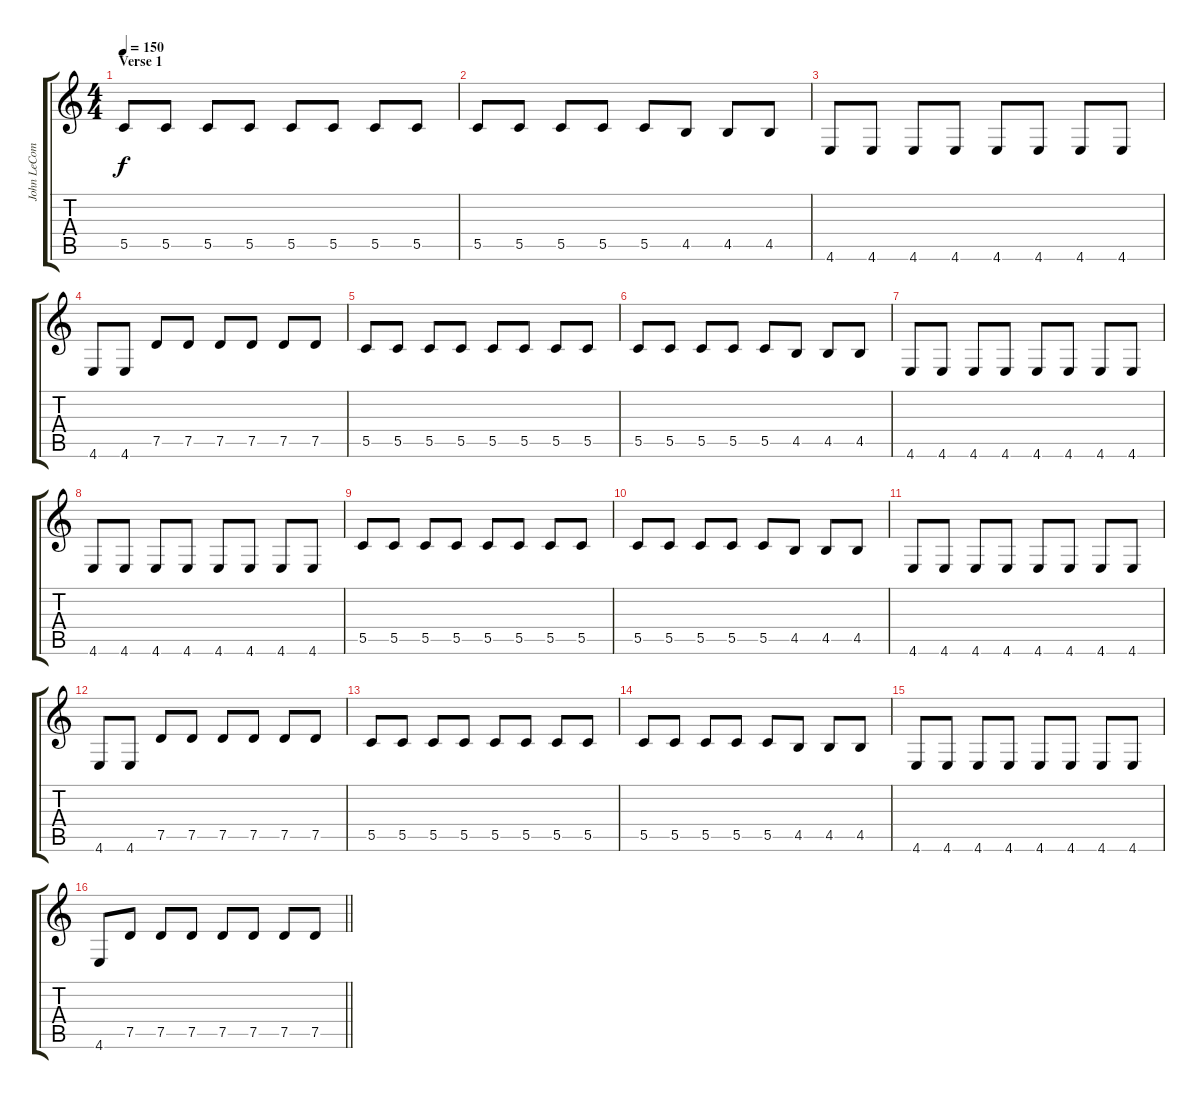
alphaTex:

\track ("John LeCompt" "John LeCom") {instrument distortionguitar}
\staff {score tabs}
\tuning (D4 A3 F3 C3 G2 C2) {hide}
\ts (4 4)
\section ("" "Verse 1")
\tempo 150
\clef g2
\ks c
5.5.8{dy f} 5.5.8 5.5.8 5.5.8 5.5.8 5.5.8 5.5.8 5.5.8 |
5.5.8 5.5.8 5.5.8 5.5.8 5.5.8 4.5.8 4.5.8 4.5.8 |
4.6.8 4.6.8 4.6.8 4.6.8 4.6.8 4.6.8 4.6.8 4.6.8 |
4.6.8 4.6.8 7.5.8 7.5.8 7.5.8 7.5.8 7.5.8 7.5.8 |
5.5.8 5.5.8 5.5.8 5.5.8 5.5.8 5.5.8 5.5.8 5.5.8 |
5.5.8 5.5.8 5.5.8 5.5.8 5.5.8 4.5.8 4.5.8 4.5.8 |
4.6.8 4.6.8 4.6.8 4.6.8 4.6.8 4.6.8 4.6.8 4.6.8 |
4.6.8 4.6.8 4.6.8 4.6.8 4.6.8 4.6.8 4.6.8 4.6.8 |
5.5.8 5.5.8 5.5.8 5.5.8 5.5.8 5.5.8 5.5.8 5.5.8 |
5.5.8 5.5.8 5.5.8 5.5.8 5.5.8 4.5.8 4.5.8 4.5.8 |
4.6.8 4.6.8 4.6.8 4.6.8 4.6.8 4.6.8 4.6.8 4.6.8 |
4.6.8 4.6.8 7.5.8 7.5.8 7.5.8 7.5.8 7.5.8 7.5.8 |
5.5.8 5.5.8 5.5.8 5.5.8 5.5.8 5.5.8 5.5.8 5.5.8 |
5.5.8 5.5.8 5.5.8 5.5.8 5.5.8 4.5.8 4.5.8 4.5.8 |
4.6.8 4.6.8 4.6.8 4.6.8 4.6.8 4.6.8 4.6.8 4.6.8 |
\barLineRight lightlight
4.6.8 7.5.8 7.5.8 7.5.8 7.5.8 7.5.8 7.5.8 7.5.8
